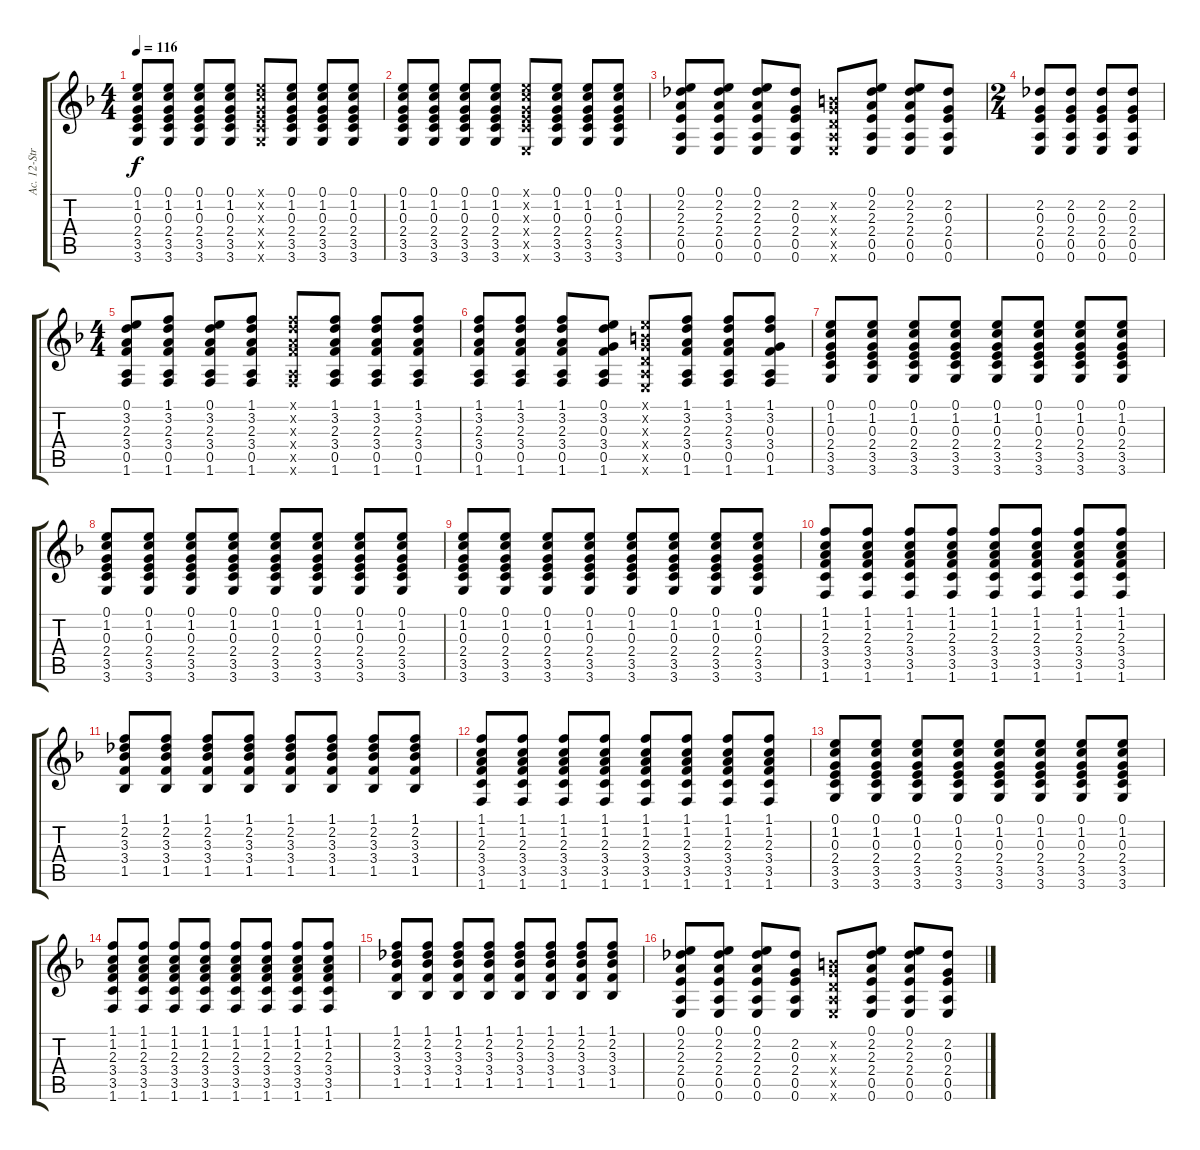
\track ("Ac. 12-Str. Gtr." "Ac. 12-Str") {instrument acousticguitarsteel}
\staff {score tabs}
\tuning (E4 B3 G3 D3 A2 E2) {hide}
\ts (4 4)
\tempo 116
\clef g2
\ks dminor
(0.1 1.2 0.3 2.4 3.5 3.6).8{dy f} (0.1 1.2 0.3 2.4 3.5 3.6).8 (0.1 1.2 0.3 2.4 3.5 3.6).8 (0.1 1.2 0.3 2.4 3.5 3.6).8 (0.1{x} 1.2{x} 0.3{x} 2.4{x} 3.5{x} 3.6{x}).8 (0.1 1.2 0.3 2.4 3.5 3.6).8 (0.1 1.2 0.3 2.4 3.5 3.6).8 (0.1 1.2 0.3 2.4 3.5 3.6).8 |
(0.1 1.2 0.3 2.4 3.5 3.6).8 (0.1 1.2 0.3 2.4 3.5 3.6).8 (0.1 1.2 0.3 2.4 3.5 3.6).8 (0.1 1.2 0.3 2.4 3.5 3.6).8 (0.1{x} 1.2{x} 0.3{x} 2.4{x} 3.5{x} 0.6{x}).8 (0.1 1.2 0.3 2.4 3.5 3.6).8 (0.1 1.2 0.3 2.4 3.5 3.6).8 (0.1 1.2 0.3 2.4 3.5 3.6).8 |
(0.1 2.2 2.3 2.4 0.5 0.6).8 (0.1 2.2 2.3 2.4 0.5 0.6).8 (0.1 2.2 2.3 2.4 0.5 0.6).8 (2.2 0.3 2.4 0.5 0.6).8 (0.2{x} 0.3{x} 0.4{x} 0.5{x} 0.6{x}).8 (0.1 2.2 2.3 2.4 0.5 0.6).8 (0.1 2.2 2.3 2.4 0.5 0.6).8 (2.2 0.3 2.4 0.5 0.6).8 |
\ts (2 4)
(2.2 0.3 2.4 0.5 0.6).8 (2.2 0.3 2.4 0.5 0.6).8 (2.2 0.3 2.4 0.5 0.6).8 (2.2 0.3 2.4 0.5 0.6).8 |
\ts (4 4)
(0.1 3.2 2.3 3.4 0.5 1.6).8 (1.1 3.2 2.3 3.4 0.5 1.6).8 (0.1 3.2 2.3 3.4 0.5 1.6).8 (1.1 3.2 2.3 3.4 0.5 1.6).8 (1.1{x} 3.2{x} 2.3{x} 3.4{x} 0.5{x} 1.6{x}).8 (1.1 3.2 2.3 3.4 0.5 1.6).8 (1.1 3.2 2.3 3.4 0.5 1.6).8 (1.1 3.2 2.3 3.4 0.5 1.6).8 |
(1.1 3.2 2.3 3.4 0.5 1.6).8 (1.1 3.2 2.3 3.4 0.5 1.6).8 (1.1 3.2 2.3 3.4 0.5 1.6).8 (0.1 3.2 0.3 3.4 0.5 1.6).8 (0.1{x} 0.2{x} 0.3{x} 0.4{x} 0.5{x} 0.6{x}).8 (1.1 3.2 2.3 3.4 0.5 1.6).8 (1.1 3.2 2.3 3.4 0.5 1.6).8 (1.1 3.2 0.3 3.4 0.5 1.6).8 |
(0.1 1.2 0.3 2.4 3.5 3.6).8 (0.1 1.2 0.3 2.4 3.5 3.6).8 (0.1 1.2 0.3 2.4 3.5 3.6).8 (0.1 1.2 0.3 2.4 3.5 3.6).8 (0.1 1.2 0.3 2.4 3.5 3.6).8 (0.1 1.2 0.3 2.4 3.5 3.6).8 (0.1 1.2 0.3 2.4 3.5 3.6).8 (0.1 1.2 0.3 2.4 3.5 3.6).8 |
(0.1 1.2 0.3 2.4 3.5 3.6).8 (0.1 1.2 0.3 2.4 3.5 3.6).8 (0.1 1.2 0.3 2.4 3.5 3.6).8 (0.1 1.2 0.3 2.4 3.5 3.6).8 (0.1 1.2 0.3 2.4 3.5 3.6).8 (0.1 1.2 0.3 2.4 3.5 3.6).8 (0.1 1.2 0.3 2.4 3.5 3.6).8 (0.1 1.2 0.3 2.4 3.5 3.6).8 |
(0.1 1.2 0.3 2.4 3.5 3.6).8 (0.1 1.2 0.3 2.4 3.5 3.6).8 (0.1 1.2 0.3 2.4 3.5 3.6).8 (0.1 1.2 0.3 2.4 3.5 3.6).8 (0.1 1.2 0.3 2.4 3.5 3.6).8 (0.1 1.2 0.3 2.4 3.5 3.6).8 (0.1 1.2 0.3 2.4 3.5 3.6).8 (0.1 1.2 0.3 2.4 3.5 3.6).8 |
(1.1 1.2 2.3 3.4 3.5 1.6).8 (1.1 1.2 2.3 3.4 3.5 1.6).8 (1.1 1.2 2.3 3.4 3.5 1.6).8 (1.1 1.2 2.3 3.4 3.5 1.6).8 (1.1 1.2 2.3 3.4 3.5 1.6).8 (1.1 1.2 2.3 3.4 3.5 1.6).8 (1.1 1.2 2.3 3.4 3.5 1.6).8 (1.1 1.2 2.3 3.4 3.5 1.6).8 |
(1.1 2.2 3.3 3.4 1.5).8 (1.1 2.2 3.3 3.4 1.5).8 (1.1 2.2 3.3 3.4 1.5).8 (1.1 2.2 3.3 3.4 1.5).8 (1.1 2.2 3.3 3.4 1.5).8 (1.1 2.2 3.3 3.4 1.5).8 (1.1 2.2 3.3 3.4 1.5).8 (1.1 2.2 3.3 3.4 1.5).8 |
(1.1 1.2 2.3 3.4 3.5 1.6).8 (1.1 1.2 2.3 3.4 3.5 1.6).8 (1.1 1.2 2.3 3.4 3.5 1.6).8 (1.1 1.2 2.3 3.4 3.5 1.6).8 (1.1 1.2 2.3 3.4 3.5 1.6).8 (1.1 1.2 2.3 3.4 3.5 1.6).8 (1.1 1.2 2.3 3.4 3.5 1.6).8 (1.1 1.2 2.3 3.4 3.5 1.6).8 |
(0.1 1.2 0.3 2.4 3.5 3.6).8 (0.1 1.2 0.3 2.4 3.5 3.6).8 (0.1 1.2 0.3 2.4 3.5 3.6).8 (0.1 1.2 0.3 2.4 3.5 3.6).8 (0.1 1.2 0.3 2.4 3.5 3.6).8 (0.1 1.2 0.3 2.4 3.5 3.6).8 (0.1 1.2 0.3 2.4 3.5 3.6).8 (0.1 1.2 0.3 2.4 3.5 3.6).8 |
(1.1 1.2 2.3 3.4 3.5 1.6).8 (1.1 1.2 2.3 3.4 3.5 1.6).8 (1.1 1.2 2.3 3.4 3.5 1.6).8 (1.1 1.2 2.3 3.4 3.5 1.6).8 (1.1 1.2 2.3 3.4 3.5 1.6).8 (1.1 1.2 2.3 3.4 3.5 1.6).8 (1.1 1.2 2.3 3.4 3.5 1.6).8 (1.1 1.2 2.3 3.4 3.5 1.6).8 |
(1.1 2.2 3.3 3.4 1.5).8 (1.1 2.2 3.3 3.4 1.5).8 (1.1 2.2 3.3 3.4 1.5).8 (1.1 2.2 3.3 3.4 1.5).8 (1.1 2.2 3.3 3.4 1.5).8 (1.1 2.2 3.3 3.4 1.5).8 (1.1 2.2 3.3 3.4 1.5).8 (1.1 2.2 3.3 3.4 1.5).8 |
(0.1 2.2 2.3 2.4 0.5 0.6).8 (0.1 2.2 2.3 2.4 0.5 0.6).8 (0.1 2.2 2.3 2.4 0.5 0.6).8 (2.2 0.3 2.4 0.5 0.6).8 (0.2{x} 0.3{x} 0.4{x} 0.5{x} 0.6{x}).8 (0.1 2.2 2.3 2.4 0.5 0.6).8 (0.1 2.2 2.3 2.4 0.5 0.6).8 (2.2 0.3 2.4 0.5 0.6).8
